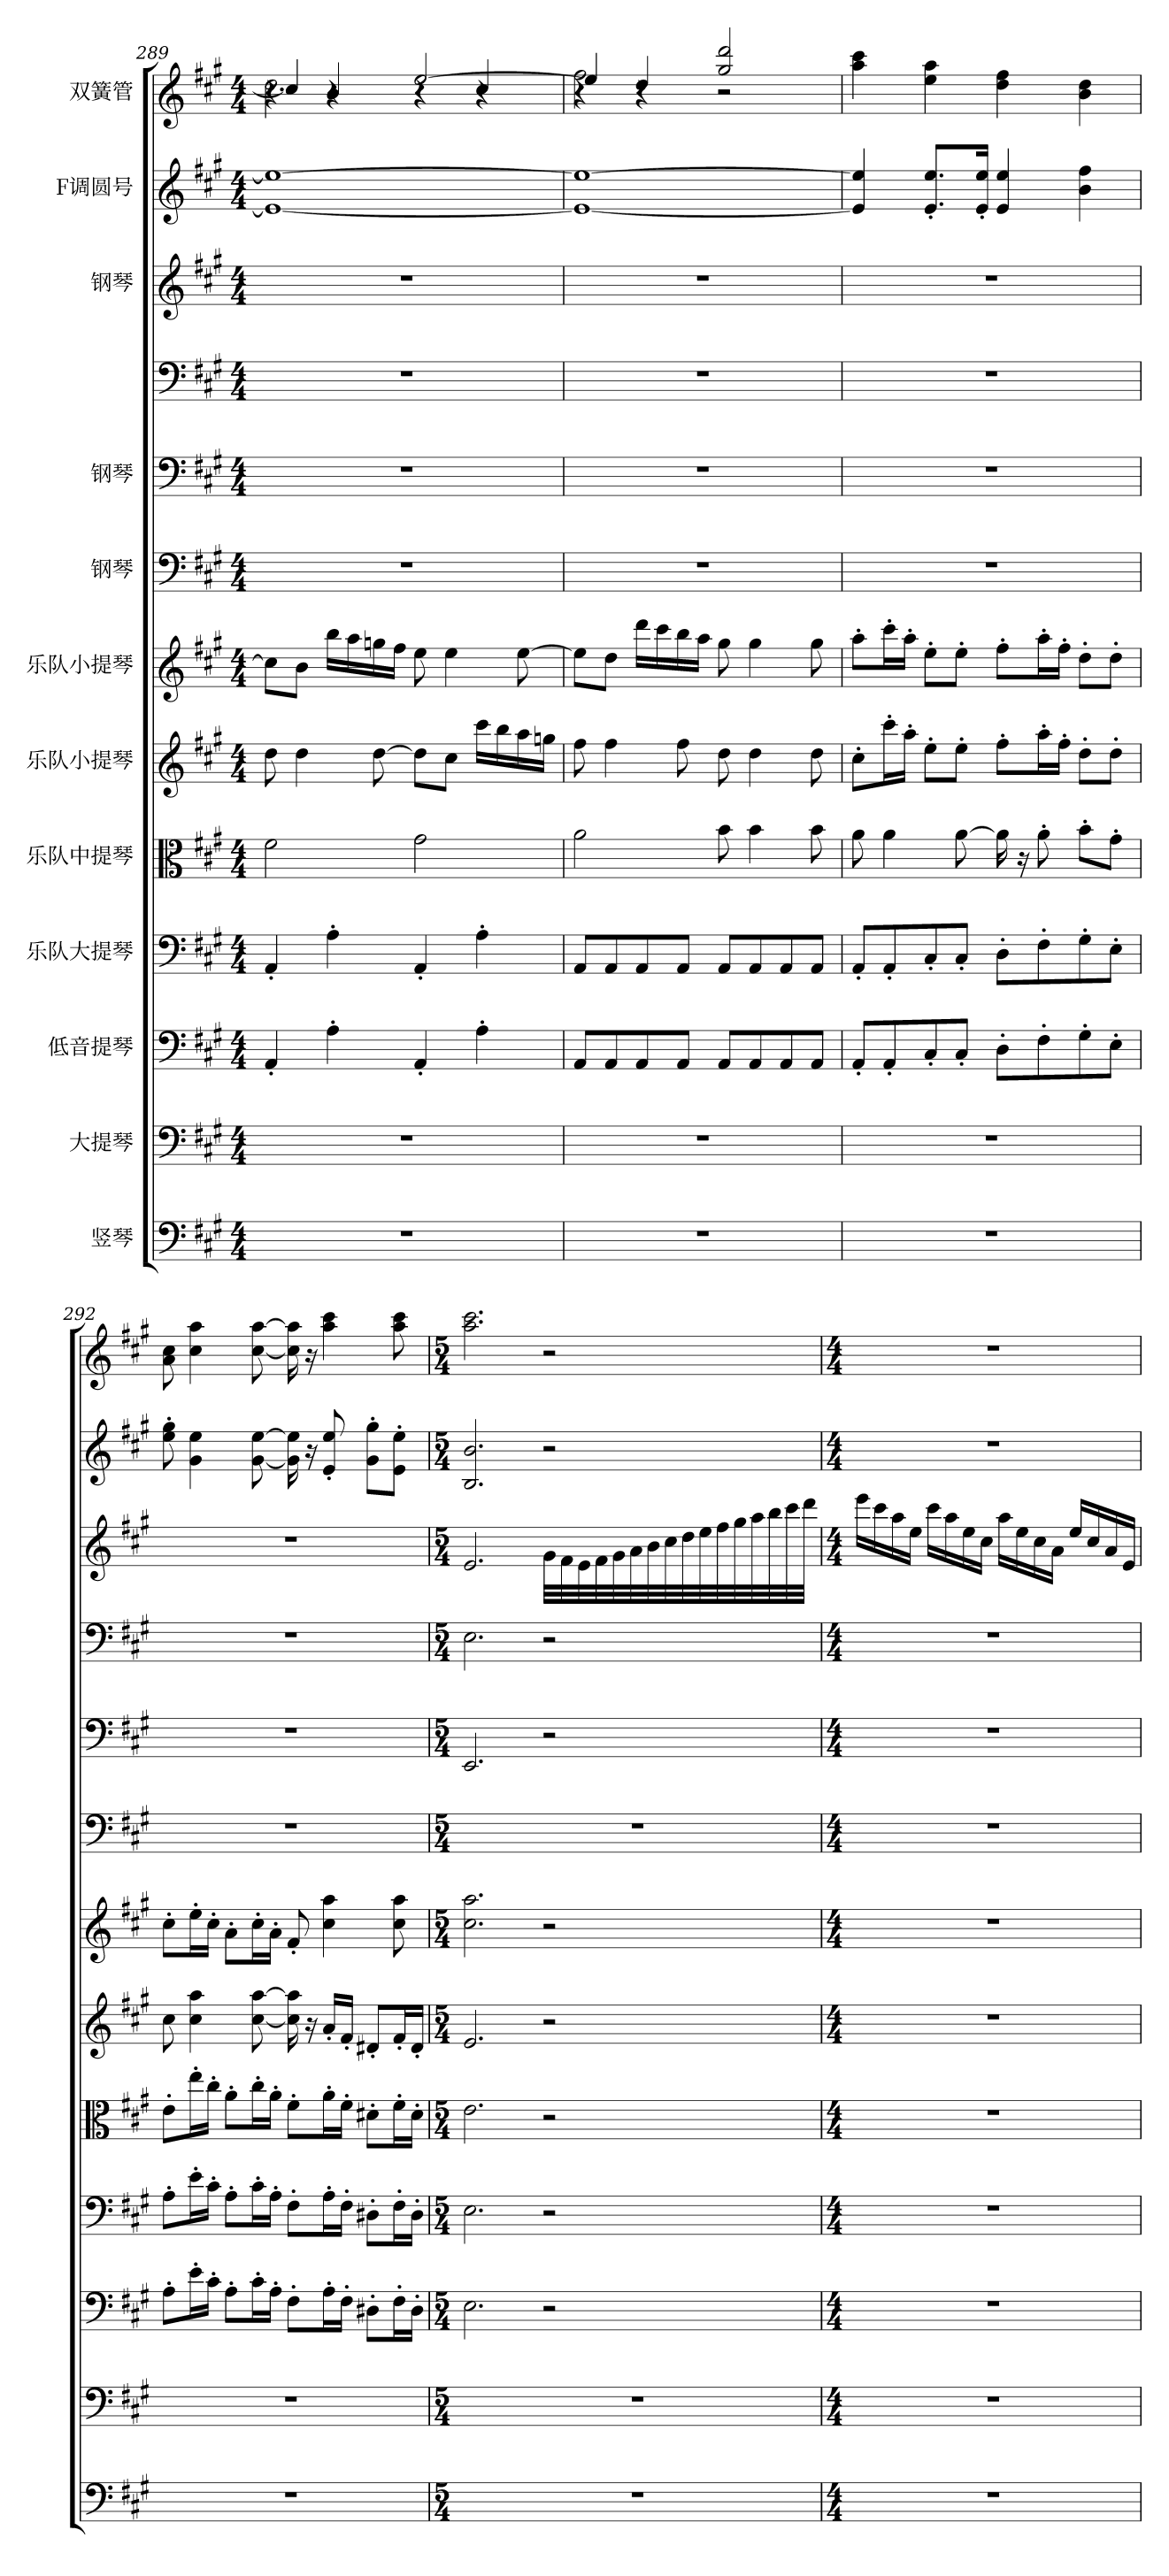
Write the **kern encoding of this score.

**kern	**kern	**kern	**kern	**kern	**kern	**kern	**kern	**kern	**kern	**kern	**kern	**kern
*part12	*part11	*part10	*part9	*part8	*part7	*part6	*part5	*part4	*part4	*part3	*part2	*part1
*staff13	*staff12	*staff11	*staff10	*staff9	*staff8	*staff7	*staff6	*staff5	*staff4	*staff3	*staff2	*staff1
*I"竖琴	*I"大提琴	*I"低音提琴	*I"乐队大提琴	*I"乐队中提琴	*I"乐队小提琴	*I"乐队小提琴	*I"钢琴	*I"钢琴	*	*I"钢琴	*I"F调圆号	*I"双簧管
*clefF4	*clefF4	*clefF4	*clefF4	*clefC3	*clefG2	*clefG2	*clefF4	*clefF4	*clefF4	*clefG2	*clefG2	*clefG2
*	*	*ITrd7c12	*	*	*	*	*	*	*	*	*ITrd4c7	*
*k[f#c#g#]	*k[f#c#g#]	*k[f#c#g#]	*k[f#c#g#]	*k[f#c#g#]	*k[f#c#g#]	*k[f#c#g#]	*k[f#c#g#]	*k[f#c#g#]	*k[f#c#g#]	*k[f#c#g#]	*k[f#c#]	*k[f#c#g#]
*M4/4	*M4/4	*M4/4	*M4/4	*M4/4	*M4/4	*M4/4	*M4/4	*M4/4	*M4/4	*M4/4	*M4/4	*M4/4
=289	=289	=289	=289	=289	=289	=289	=289	=289	=289	=289	=289	=289
*	*	*	*	*	*	*	*	*	*	*	*	*^
*	*	*	*	*	*	*	*	*	*	*	*	*	*^
1r	1r	4AAA'/	4AA'/	2f#\	8dd\	8cc#\L]	1r	1r	1r	1r	1A_ 1a_	4r	2.dd\	4cc#/]
.	.	.	.	.	4dd\	8b\J	.	.	.	.	.	.	.	.
.	.	4AA'\	4A'\	.	.	16bb\LL	.	.	.	.	.	4b/	.	4r
.	.	.	.	.	.	16aa\	.	.	.	.	.	.	.	.
.	.	.	.	.	[8dd\	16ggn\	.	.	.	.	.	.	.	.
.	.	.	.	.	.	16ff#\JJ	.	.	.	.	.	.	.	.
.	.	4AAA'/	4AA'/	2g#\	8dd\L]	8ee\	.	.	.	.	.	4r	.	[2ee/
.	.	.	.	.	8cc#\J	4ee\	.	.	.	.	.	.	.	.
.	.	4AA'\	4A'\	.	16ccc#\LL	.	.	.	.	.	.	4cc#/	4r	.
.	.	.	.	.	16bb\	.	.	.	.	.	.	.	.	.
.	.	.	.	.	16aa\	[8ee\	.	.	.	.	.	.	.	.
.	.	.	.	.	16ggn\JJ	.	.	.	.	.	.	.	.	.
!!LO:PB:g=z	!!	!!
=290	=290	=290	=290	=290	=290	=290	=290	=290	=290	=290	=290	=290	=290	=290
1r	1r	8AAA/L	8AA/L	2a\	8ff#\	8ee\L]	1r	1r	1r	1r	1A_ 1a_	4r	2ff#\	4ee/]
.	.	8AAA/	8AA/	.	4ff#\	8dd\J	.	.	.	.	.	.	.	.
.	.	8AAA/	8AA/	.	.	16ddd\LL	.	.	.	.	.	4dd/	.	4r
.	.	.	.	.	.	16ccc#\	.	.	.	.	.	.	.	.
.	.	8AAA/J	8AA/J	.	8ff#\	16bb\	.	.	.	.	.	.	.	.
.	.	.	.	.	.	16aa\JJ	.	.	.	.	.	.	.	.
.	.	8AAA/L	8AA/L	8b\	8dd\	8gg#\	.	.	.	.	.	2gg#/ 2ddd/	2r	2r
.	.	8AAA/	8AA/	4b\	4dd\	4gg#\	.	.	.	.	.	.	.	.
.	.	8AAA/	8AA/	.	.	.	.	.	.	.	.	.	.	.
.	.	8AAA/J	8AA/J	8b\	8dd\	8gg#\	.	.	.	.	.	.	.	.
*	*	*	*	*	*	*	*	*	*	*	*	*v	*v	*v
=291	=291	=291	=291	=291	=291	=291	=291	=291	=291	=291	=291	=291
1r	1r	8AAA'/L	8AA'/L	8a\	8cc#'\L	8aa'\L	1r	1r	1r	1r	4A/] 4a/]	4aa\ 4ccc#\
.	.	8AAA'/	8AA'/	4a\	16ccc#'\L	16ccc#'\L	.	.	.	.	.	.
.	.	.	.	.	16aa'\JJ	16aa'\JJ	.	.	.	.	.	.
.	.	8CC#'/	8C#'/	.	8ee'\L	8ee'\L	.	.	.	.	8.A/' 8.a/'L	4ee\ 4aa\
.	.	8CC#'/J	8C#'/J	[8a\	8ee'\J	8ee'\J	.	.	.	.	.	.
.	.	.	.	.	.	.	.	.	.	.	16A/' 16a/'Jk	.
.	.	8DD'\L	8D'\L	16a\]	8ff#'\L	8ff#'\L	.	.	.	.	4A/ 4a/	4dd\ 4ff#\
.	.	.	.	16r	.	.	.	.	.	.	.	.
.	.	8FF#'\	8F#'\	8a'\	16aa'\L	16aa'\L	.	.	.	.	.	.
.	.	.	.	.	16ff#'\JJ	16ff#'\JJ	.	.	.	.	.	.
.	.	8GG#'\	8G#'\	8b'\L	8dd'\L	8dd'\L	.	.	.	.	4e\ 4b\	4b\ 4dd\
.	.	8EE'\J	8E'\J	8g#'\J	8dd'\J	8dd'\J	.	.	.	.	.	.
=292	=292	=292	=292	=292	=292	=292	=292	=292	=292	=292	=292	=292
*	*	*	*	*	*	*	*	*	*	*	*	*MM128
1r	1r	8AA'\L	8A'\L	8e'\L	8cc#\	8cc#'\L	1r	1r	1r	1r	8a\' 8cc#\'	8a\ 8cc#\
.	.	16E'\L	16e'\L	16ee'\L	4cc#\ 4aa\	16ee'\L	.	.	.	.	4c#\ 4a\	4cc#\ 4aa\
.	.	16C#'\JJ	16c#'\JJ	16cc#'\JJ	.	16cc#'\JJ	.	.	.	.	.	.
.	.	8AA'\L	8A'\L	8a'\L	.	8a'\L	.	.	.	.	.	.
.	.	16C#'\L	16c#'\L	16cc#'\L	[8cc#\ [8aa\	16cc#'\L	.	.	.	.	[8c#\ [8a\	[8cc#\ [8aa\
.	.	16AA'\JJ	16A'\JJ	16a'\JJ	.	16a'\JJ	.	.	.	.	.	.
.	.	8FF#'\L	8F#'\L	8f#'\L	16cc#\] 16aa\]	8f#'/	.	.	.	.	16c#\] 16a\]	16cc#\] 16aa\]
.	.	.	.	.	16r	.	.	.	.	.	16r	16r
*	*	*	*	*	*	*	*	*	*	*	*	*MM110
.	.	16AA'\L	16A'\L	16a'\L	16a'/LL	4cc#\ 4aa\	.	.	.	.	8A/' 8a/'	4aa\ 4ccc#\
.	.	16FF#'\JJ	16F#'\JJ	16f#'\JJ	16f#'/JJ	.	.	.	.	.	.	.
.	.	8DD#X'\L	8D#X'\L	8d#X'\L	8d#X'/L	.	.	.	.	.	8c#\' 8cc#\'L	.
.	.	16FF#'\L	16F#'\L	16f#'\L	16f#'/L	8cc#\ 8aa\	.	.	.	.	8A\' 8a\'J	8aa\ 8ccc#\
.	.	16DD#'\JJ	16D#'\JJ	16d#'\JJ	16d#'/JJ	.	.	.	.	.	.	.
!!LO:PB:g=z
=293	=293	=293	=293	=293	=293	=293	=293	=293	=293	=293	=293	=293
*M5/4	*M5/4	*M5/4	*M5/4	*M5/4	*M5/4	*M5/4	*M5/4	*M5/4	*M5/4	*M5/4	*M5/4	*M5/4
4%5r	4%5r	2.EE\	2.E\	2.e\	2.e/	2.cc#\ 2.aa\	4%5r	2.EE/	2.E\	2.e/	2.E/ 2.e/	2.aa\ 2.ccc#\
*	*	*	*	*	*	*	*	*	*	*	*	*MM73
.	.	2r	2r	2r	2r	2r	.	2r	2r	32g#\LLL	2r	2r
.	.	.	.	.	.	.	.	.	.	32f#\	.	.
.	.	.	.	.	.	.	.	.	.	32e\	.	.
.	.	.	.	.	.	.	.	.	.	32f#\	.	.
.	.	.	.	.	.	.	.	.	.	32g#\	.	.
.	.	.	.	.	.	.	.	.	.	32a\	.	.
.	.	.	.	.	.	.	.	.	.	32b\	.	.
.	.	.	.	.	.	.	.	.	.	32cc#\	.	.
.	.	.	.	.	.	.	.	.	.	32dd\	.	.
.	.	.	.	.	.	.	.	.	.	32ee\	.	.
.	.	.	.	.	.	.	.	.	.	32ff#\	.	.
.	.	.	.	.	.	.	.	.	.	32gg#\	.	.
.	.	.	.	.	.	.	.	.	.	32aa\	.	.
.	.	.	.	.	.	.	.	.	.	32bb\	.	.
.	.	.	.	.	.	.	.	.	.	32ccc#\	.	.
.	.	.	.	.	.	.	.	.	.	32ddd\JJJ	.	.
=294	=294	=294	=294	=294	=294	=294	=294	=294	=294	=294	=294	=294
*M4/4	*M4/4	*M4/4	*M4/4	*M4/4	*M4/4	*M4/4	*M4/4	*M4/4	*M4/4	*M4/4	*M4/4	*M4/4
*	*	*	*	*	*	*	*	*	*	*	*	*MM140
1r	1r	1r	1r	1r	1r	1r	1r	1r	1r	16eee\LL	1r	1r
.	.	.	.	.	.	.	.	.	.	16ccc#\	.	.
.	.	.	.	.	.	.	.	.	.	16aa\	.	.
.	.	.	.	.	.	.	.	.	.	16ee\JJ	.	.
.	.	.	.	.	.	.	.	.	.	16ccc#\LL	.	.
.	.	.	.	.	.	.	.	.	.	16aa\	.	.
.	.	.	.	.	.	.	.	.	.	16ee\	.	.
.	.	.	.	.	.	.	.	.	.	16cc#\JJ	.	.
.	.	.	.	.	.	.	.	.	.	16aa\LL	.	.
.	.	.	.	.	.	.	.	.	.	16ee\	.	.
.	.	.	.	.	.	.	.	.	.	16cc#\	.	.
.	.	.	.	.	.	.	.	.	.	16a\JJ	.	.
.	.	.	.	.	.	.	.	.	.	16ee/LL	.	.
.	.	.	.	.	.	.	.	.	.	16cc#/	.	.
.	.	.	.	.	.	.	.	.	.	16a/	.	.
.	.	.	.	.	.	.	.	.	.	16e/JJ	.	.
=	=	=	=	=	=	=	=	=	=	=	=	=
*-	*-	*-	*-	*-	*-	*-	*-	*-	*-	*-	*-	*-
